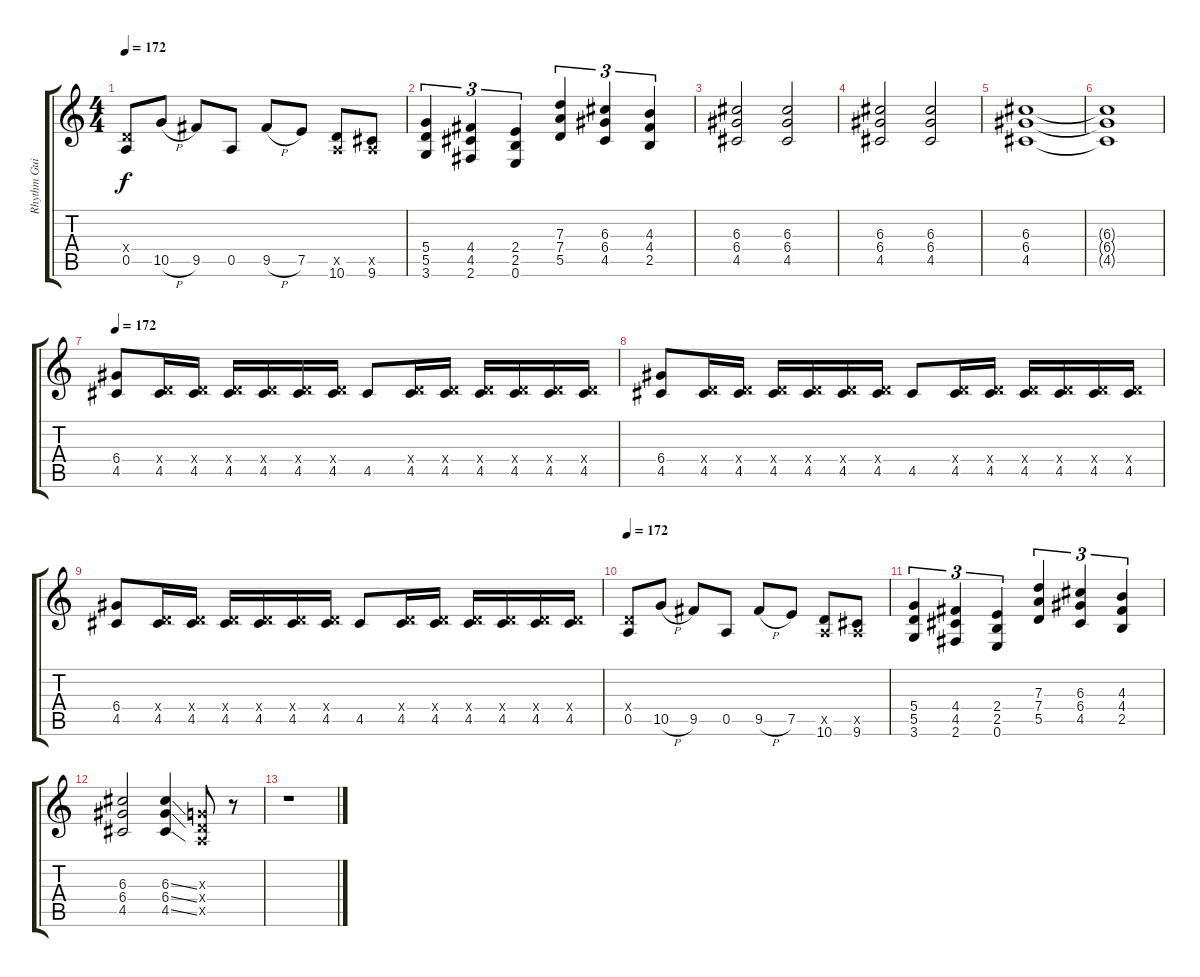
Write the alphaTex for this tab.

\track ("Rhythm Guitar 1" "Rhythm Gui") {instrument distortionguitar}
\staff {score tabs}
\tuning (E4 B3 G3 D3 A2 E2) {hide}
\ts (4 4)
\tempo 172
\clef g2
\ks c
(0.4{x} 0.5).8{dy f} 10.5{h}.8 9.5.8 0.5.8 9.5{h}.8 7.5.8 (0.5{x} 10.6).8 (0.5{x} 9.6).8 |
(5.4 5.5 3.6).4{tu (3 2)} (4.4 4.5 2.6).4{tu (3 2)} (2.4 2.5 0.6).4{tu (3 2)} (7.3 7.4 5.5).4{tu (3 2)} (6.3 6.4 4.5).4{tu (3 2)} (4.3 4.4 2.5).4{tu (3 2)} |
(6.3 6.4 4.5).2 (6.3 6.4 4.5).2 |
(6.3 6.4 4.5).2 (6.3 6.4 4.5).2 |
(6.3 6.4 4.5).1 |
(6.3{t} 6.4{t} 4.5{t}).1 |
\tempo 172
(6.4 4.5).8 (0.4{x} 4.5).16 (0.4{x} 4.5).16 (0.4{x} 4.5).16 (0.4{x} 4.5).16 (0.4{x} 4.5).16 (0.4{x} 4.5).16 4.5.8 (0.4{x} 4.5).16 (0.4{x} 4.5).16 (0.4{x} 4.5).16 (0.4{x} 4.5).16 (0.4{x} 4.5).16 (0.4{x} 4.5).16 |
(6.4 4.5).8 (0.4{x} 4.5).16 (0.4{x} 4.5).16 (0.4{x} 4.5).16 (0.4{x} 4.5).16 (0.4{x} 4.5).16 (0.4{x} 4.5).16 4.5.8 (0.4{x} 4.5).16 (0.4{x} 4.5).16 (0.4{x} 4.5).16 (0.4{x} 4.5).16 (0.4{x} 4.5).16 (0.4{x} 4.5).16 |
(6.4 4.5).8 (0.4{x} 4.5).16 (0.4{x} 4.5).16 (0.4{x} 4.5).16 (0.4{x} 4.5).16 (0.4{x} 4.5).16 (0.4{x} 4.5).16 4.5.8 (0.4{x} 4.5).16 (0.4{x} 4.5).16 (0.4{x} 4.5).16 (0.4{x} 4.5).16 (0.4{x} 4.5).16 (0.4{x} 4.5).16 |
\tempo 172
(0.4{x} 0.5).8 10.5{h}.8 9.5.8 0.5.8 9.5{h}.8 7.5.8 (0.5{x} 10.6).8 (0.5{x} 9.6).8 |
(5.4 5.5 3.6).4{tu (3 2)} (4.4 4.5 2.6).4{tu (3 2)} (2.4 2.5 0.6).4{tu (3 2)} (7.3 7.4 5.5).4{tu (3 2)} (6.3 6.4 4.5).4{tu (3 2)} (4.3 4.4 2.5).4{tu (3 2)} |
(6.3 6.4 4.5).2 (6.3{ss} 6.4{ss} 4.5{ss}).4 (0.3{x} 0.4{x} 0.5{x}).8 r.8 |
r.1
